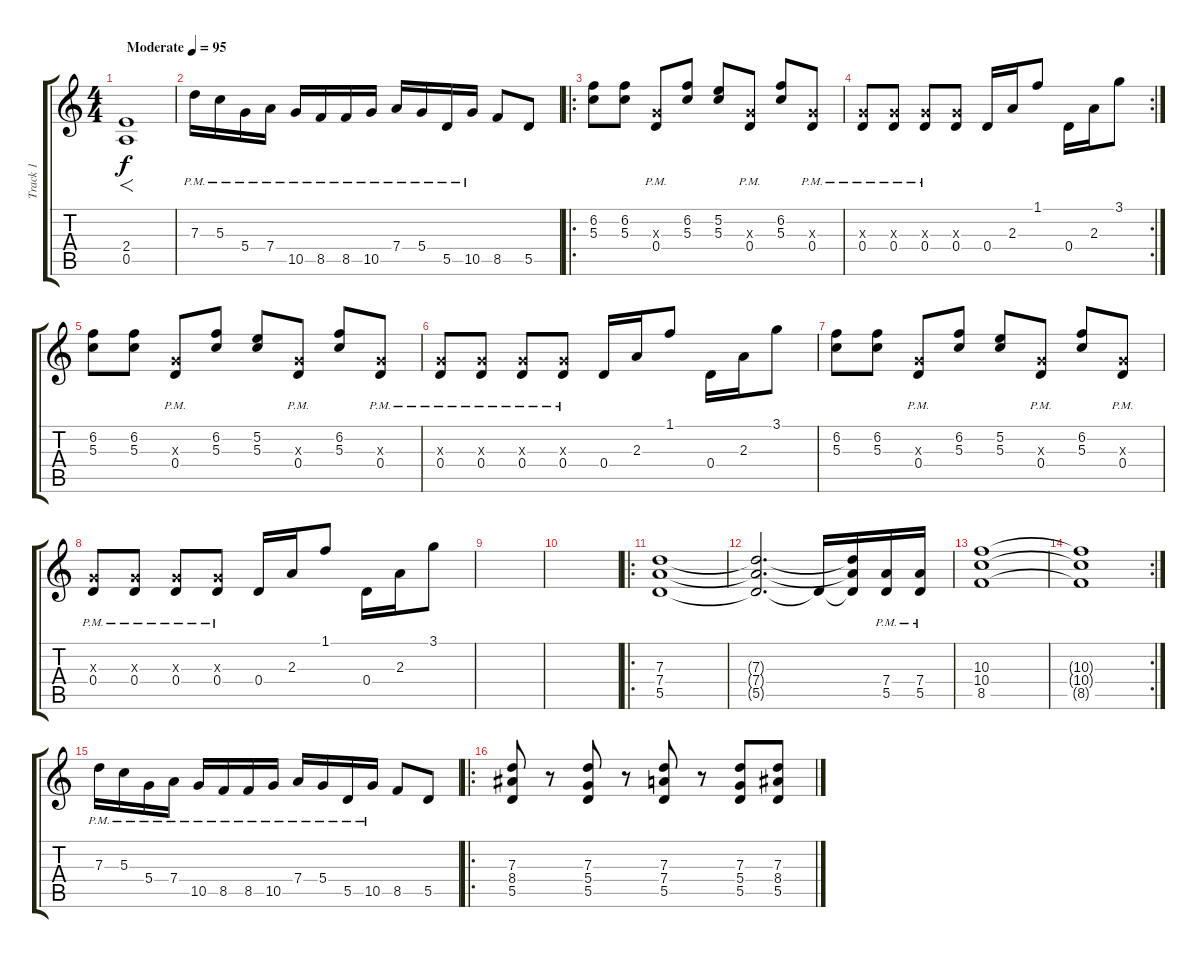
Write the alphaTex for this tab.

\track ("Track 1" "Track 1") {instrument overdrivenguitar}
\staff {score tabs}
\tuning (E4 B3 G3 D3 A2 E2) {hide}
\ts (4 4)
\tempo (95 "Moderate")
\clef g2
\ks c
(2.4 0.5).1{f dy f instrument overdrivenguitar} |
7.3{pm}.16 5.3{pm}.16 5.4{pm}.16 7.4{pm}.16 10.5{pm}.16 8.5{pm}.16 8.5{pm}.16 10.5{pm}.16 7.4{pm}.16 5.4{pm}.16 5.5{pm}.16 10.5{pm}.16 8.5.8 5.5.8 |
\ro
(6.2 5.3).8 (6.2 5.3).8 (0.3{x} 0.4{pm}).8 (6.2 5.3).8 (5.2 5.3).8 (0.3{x} 0.4{pm}).8 (6.2 5.3).8 (0.3{x} 0.4{pm}).8 |
\rc 2
(0.3{x} 0.4{pm}).8 (0.3{x} 0.4{pm}).8 (0.3{x} 0.4{pm}).8 (0.3{x} 0.4).8 0.4.16 2.3.16 1.1.8 0.4.16 2.3.16 3.1.8 |
(6.2 5.3).8 (6.2 5.3).8 (0.3{x} 0.4{pm}).8 (6.2 5.3).8 (5.2 5.3).8 (0.3{x} 0.4{pm}).8 (6.2 5.3).8 (0.3{x} 0.4{pm}).8 |
(0.3{x} 0.4{pm}).8 (0.3{x} 0.4{pm}).8 (0.3{x} 0.4{pm}).8 (0.3{x} 0.4{pm}).8 0.4.16 2.3.16 1.1.8 0.4.16 2.3.16 3.1.8 |
(6.2 5.3).8 (6.2 5.3).8 (0.3{x} 0.4{pm}).8 (6.2 5.3).8 (5.2 5.3).8 (0.3{x} 0.4{pm}).8 (6.2 5.3).8 (0.3{x} 0.4{pm}).8 |
(0.3{x} 0.4{pm}).8 (0.3{x} 0.4{pm}).8 (0.3{x} 0.4{pm}).8 (0.3{x} 0.4{pm}).8 0.4.16 2.3.16 1.1.8 0.4.16 2.3.16 3.1.8 |
|
|
\ro
(7.3 7.4 5.5).1 |
(7.3{t} 7.4{t} 5.5{t}).2{d} 5.5{t}.16 (7.3{t} 7.4{t} 5.5{t}).16 (7.4{pm} 5.5{pm}).16 (7.4{pm} 5.5{pm}).16 |
(10.3 10.4 8.5).1 |
\rc 2
(10.3{t} 10.4{t} 8.5{t}).1 |
7.3{pm}.16 5.3{pm}.16 5.4{pm}.16 7.4{pm}.16 10.5{pm}.16 8.5{pm}.16 8.5{pm}.16 10.5{pm}.16 7.4{pm}.16 5.4{pm}.16 5.5{pm}.16 10.5{pm}.16 8.5.8 5.5.8 |
\ro
(7.3 8.4 5.5).8 r.8 (7.3 5.4 5.5).8 r.8 (7.3 7.4 5.5).8 r.8 (7.3 5.4 5.5).8 (7.3 8.4 5.5).8
